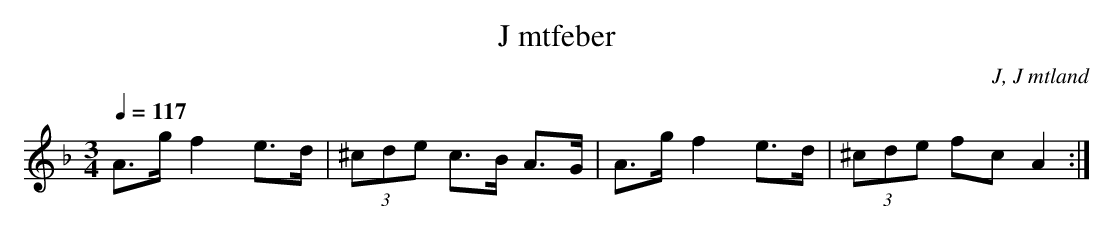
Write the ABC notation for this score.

X:1
T: J mtfeber
O: J, J mtland
M:3/4
L:1/8
Q:1/4=117
K:Dm
A>g f2 e>d|(3^cde c>B A>G|A>g f2 e>d|(3^cde fc A2 :|
